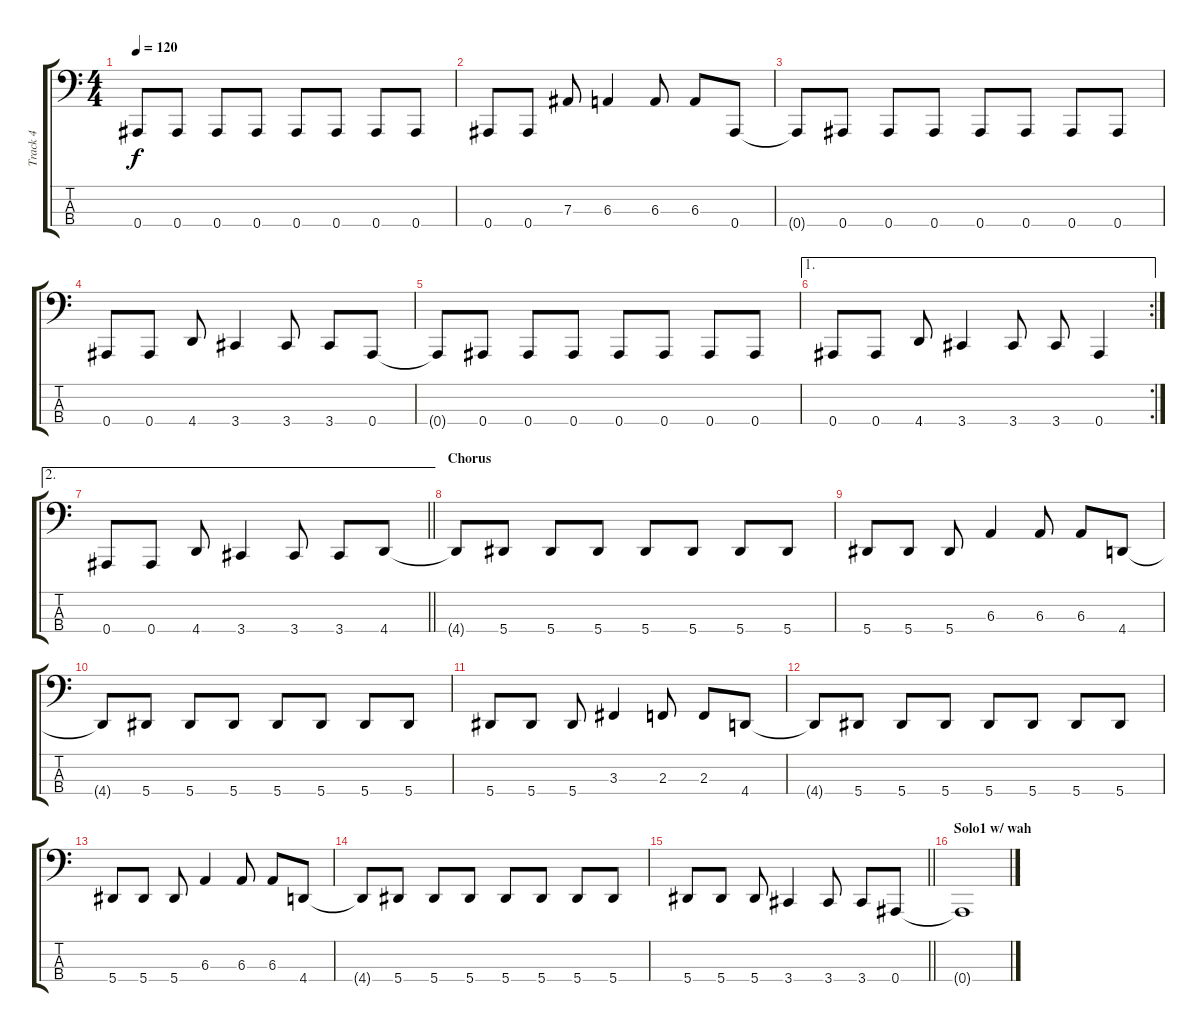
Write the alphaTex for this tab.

\track ("Track 4" "Track 4") {instrument electricbassfinger}
\staff {score tabs}
\tuning (Db2 Ab1 Eb1 Bb0) {hide}
\ts (4 4)
\tempo 120
\clef f4
\ks c
0.4{t}.8{dy f} 0.4.8 0.4.8 0.4.8 0.4.8 0.4.8 0.4.8 0.4.8 |
0.4.8 0.4.8 7.3.8 6.3.4 6.3.8 6.3.8 0.4.8 |
0.4{t}.8 0.4.8 0.4.8 0.4.8 0.4.8 0.4.8 0.4.8 0.4.8 |
0.4.8 0.4.8 4.4.8 3.4.4 3.4.8 3.4.8 0.4.8 |
0.4{t}.8 0.4.8 0.4.8 0.4.8 0.4.8 0.4.8 0.4.8 0.4.8 |
\ae 1
\rc 2
0.4.8 0.4.8 4.4.8 3.4.4 3.4.8 3.4.8 0.4.4 |
\ae 2
\barLineRight lightlight
0.4.8 0.4.8 4.4.8 3.4.4 3.4.8 3.4.8 4.4.8 |
\section ("" "Chorus")
4.4{t}.8 5.4.8 5.4.8 5.4.8 5.4.8 5.4.8 5.4.8 5.4.8 |
5.4.8 5.4.8 5.4.8 6.3.4 6.3.8 6.3.8 4.4.8 |
4.4{t}.8 5.4.8 5.4.8 5.4.8 5.4.8 5.4.8 5.4.8 5.4.8 |
5.4.8 5.4.8 5.4.8 3.3.4 2.3.8 2.3.8 4.4.8 |
4.4{t}.8 5.4.8 5.4.8 5.4.8 5.4.8 5.4.8 5.4.8 5.4.8 |
5.4.8 5.4.8 5.4.8 6.3.4 6.3.8 6.3.8 4.4.8 |
4.4{t}.8 5.4.8 5.4.8 5.4.8 5.4.8 5.4.8 5.4.8 5.4.8 |
\barLineRight lightlight
5.4.8 5.4.8 5.4.8 3.4.4 3.4.8 3.4.8 0.4.8 |
\section ("" "Solo1 w/ wah")
0.4{t}.1
